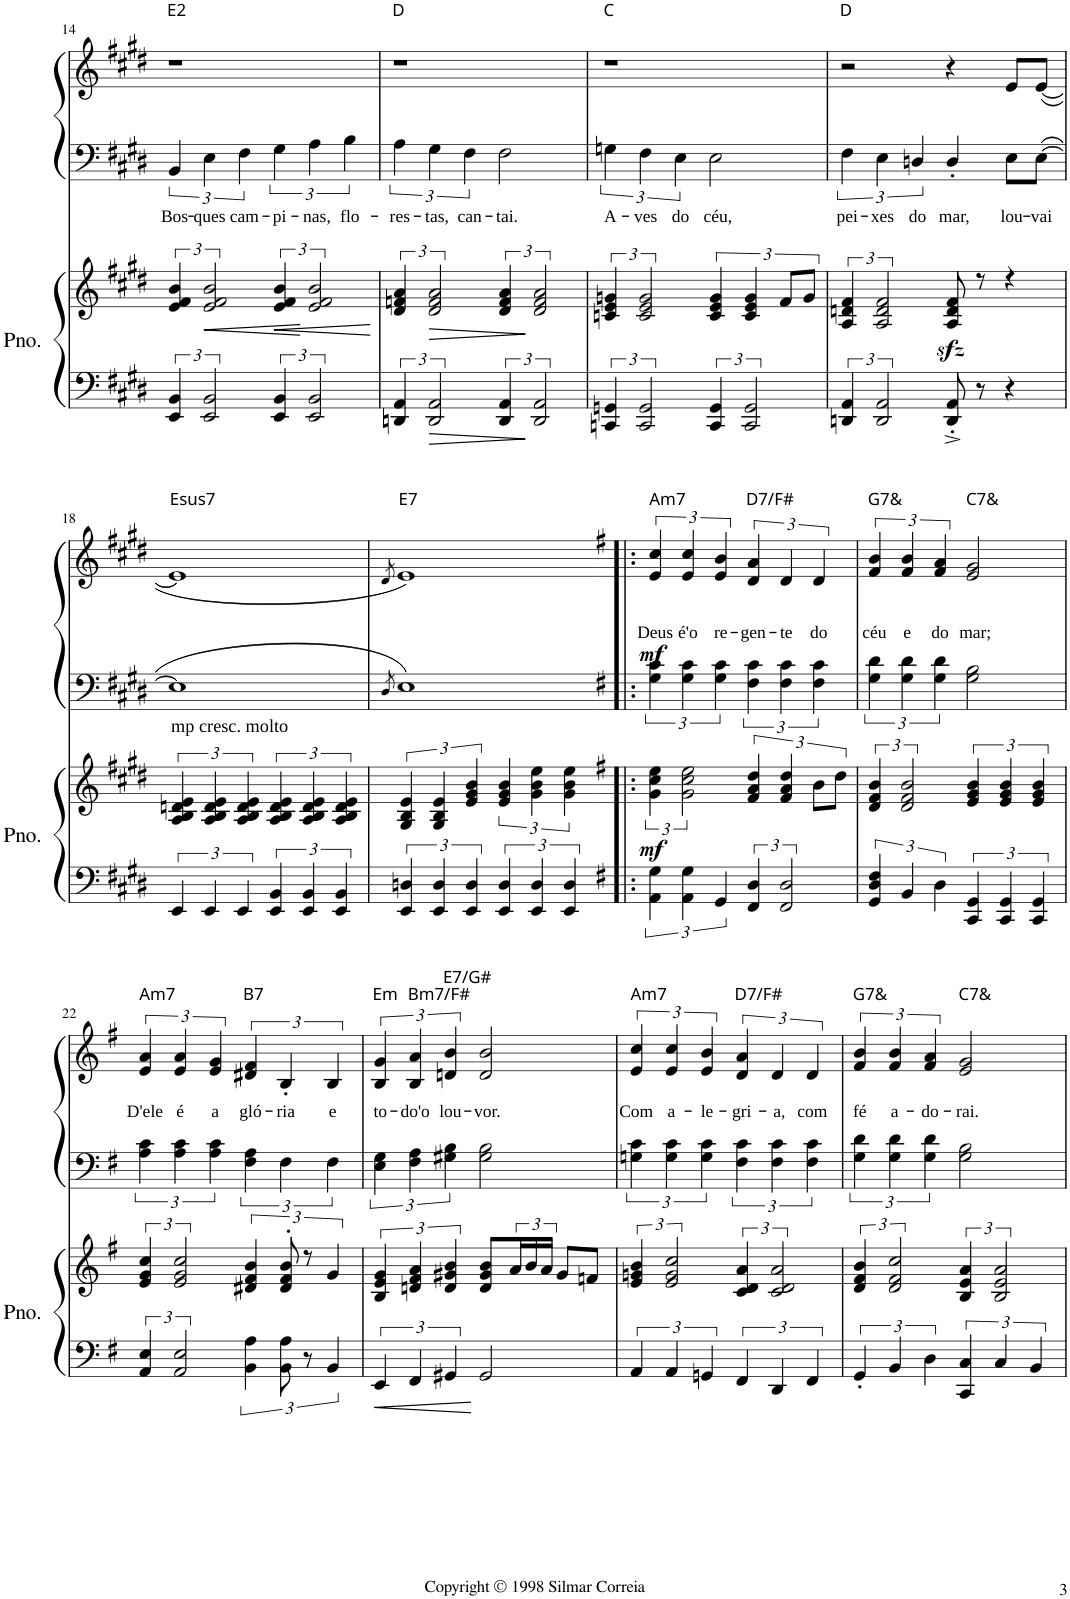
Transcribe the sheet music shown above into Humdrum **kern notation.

**kern	**kern	**dynam	**kern	**text	**kern	**text	**dynam
*part2	*part2	*part2	*part1	*part1	*part1	*part1	*part1
*staff4	*staff3	*staff3/4	*staff2	*staff2	*staff1	*staff1	*staff1/2
*I"Piano	*	*	*I"Choir	*	*	*	*
*I'Pno.	*	*	*I'Choir	*	*	*	*
!!LO:PB:g=z
*clefF4	*clefG2	*	*clefF4	*	*clefG2	*	*
*k[f#c#g#d#]	*k[f#c#g#d#]	*	*k[f#c#g#d#]	*	*k[f#c#g#d#]	*	*
*E:	*E:	*	*E:	*	*E:	*	*
*M4/4	*M4/4	*	*M4/4	*	*M4/4	*	*
*met(c)	*met(c)	*	*met(c)	*	*met(c)	*	*
=14	=14	=14	=14	=14	=14	=14	=14
*	*^	*	*	*	*	*	*
!	!	!	!	!	!	!LO:TX:a:t=E2	!	!
!	!	!	!	!	!LO:LY:b	!	!	!
6EE/ 6BB/	1ryy	6e/ 6f#/ 6b/	.	6BB/	Bos-	1r	.	.
!	!	!	!LO:HP:b	!	!LO:LY:b	!	!	!
3EE/ 3BB/	.	3e/ 3f#/ 3b/	<	6E\	-ques	.	.	.
!	!	!	!	!	!LO:LY:b	!	!	!
.	.	.	.	6F#\	cam-	.	.	.
!	!	!	!LO:HP:b	!	!LO:LY:b	!	!	!
6EE/ 6BB/	.	6e/ 6f#/ 6b/	<	6G#\	-pi-	.	.	.
!	!	!	!	!	!LO:LY:b	!	!	!
3EE/ 3BB/	.	3e/ 3f#/ 3b/	[	6A\	-nas,	.	.	.
!	!	!	!	!	!LO:LY:b	!	!	!
.	.	.	.	6B\	flo-	.	.	.
=15	=15	=15	=15	=15	=15	=15	=15	=15
!	!	!	!	!	!	!LO:TX:a:t=D	!	!
!	!	!	!	!	!LO:LY:b	!	!	!
6DDn/ 6AA/	1ryy	6d#/ 6fn/ 6a/	.	6A\	-res-	1r	.	.
!	!	!	!LO:HP:b	!	!LO:LY:b	!	!	!
3DD/ 3AA/	.	3d#/ 3f/ 3a/	>	6G#\	-tas,	.	.	.
!	!	!	!	!	!LO:LY:b	!	!	!
.	.	.	.	6F#\	can-	.	.	.
!	!	!	!	!	!LO:LY:b	!	!	!
6DD/ 6AA/	.	6d#/ 6f/ 6a/	.	2F#\	-tai.	.	.	.
3DD/ 3AA/	.	3d#/ 3f/ 3a/	] [	.	.	.	.	.
=16	=16	=16	=16	=16	=16	=16	=16	=16
!	!	!	!	!	!	!LO:TX:a:t=C	!	!
!	!	!	!	!	!LO:LY:b	!	!	!
6CCn/ 6GGn/	1ryy	6cn/ 6e/ 6gn/	.	6Gn\	A-	1r	.	.
!	!	!	!	!	!LO:LY:b	!	!	!
3CC/ 3GG/	.	3c/ 3e/ 3g/	.	6F#\	-ves	.	.	.
!	!	!	!	!	!LO:LY:b	!	!	!
.	.	.	.	6E\	do	.	.	.
!	!	!	!	!	!LO:LY:b	!	!	!
6CC/ 6GG/	.	6c/ 6e/ 6g/	.	2E\	céu,	.	.	.
3CC/ 3GG/	.	6c/ 6e/ 6g/	.	.	.	.	.	.
.	.	12f#/L	.	.	.	.	.	.
.	.	12g/J	.	.	.	.	.	.
=17	=17	=17	=17	=17	=17	=17	=17	=17
!	!	!	!	!	!	!LO:TX:a:t=D	!	!
!	!	!	!	!	!LO:LY:b	!	!	!
6DDn/ 6AA/	1ryy	6A/ 6dn/ 6f#/	.	6F#\	pei-	2r	.	.
!	!	!	!	!	!LO:LY:b	!	!	!
3DD/ 3AA/	.	3A/ 3d/ 3f#/	.	6E\	-xes	.	.	.
!	!	!	!	!	!LO:LY:b	!	!	!
.	.	.	.	6Dn/	do	.	.	.
!	!	!	!LO:DY:b	!	!LO:LY:b	!	!	!
8DD/'^ 8AA/'^	.	8A/ 8d/ 8f#/	sfz	4D'/	mar,	4r	.	.
8r	.	8r	.	.	.	.	.	.
!	!	!	!	!	!LO:LY:b	!	!	!
4r	.	4r	.	8E\L	lou-	8e/L	.	.
!	!	!	!	!	!LO:LY:b	!	!	!
.	.	.	.	[8E\J	-vai	([8e/J	.	.
!!LO:LB:g=z
=18	=18	=18	=18	=18	=18	=18	=18	=18
!	!	!	!	!	!	!LO:TX:a:t=Esus7	!	!
!	!LO:TX:a:t=mp cresc. molto	!	!	!	!	!	!	!
6EE/	1ryy	6A/ 6B/ 6dn/ 6e/	.	1E]	.	1e]	.	.
6EE/	.	6A/ 6B/ 6d/ 6e/	.	.	.	.	.	.
6EE/	.	6A/ 6B/ 6d/ 6e/	.	.	.	.	.	.
6EE/ 6BB/	.	6A/ 6B/ 6d/ 6e/	.	.	.	.	.	.
6EE/ 6BB/	.	6A/ 6B/ 6d/ 6e/	.	.	.	.	.	.
6EE/ 6BB/	.	6A/ 6B/ 6d/ 6e/	.	.	.	.	.	.
=19	=19	=19	=19	=19	=19	=19	=19	=19
.	.	.	.	8qD#/	.	8qd#/	.	.
!	!	!	!	!	!	!LO:TX:a:t=E7	!	!
6EE/ 6Dn/	1ryy	6G#/ 6B/ 6e/	.	1E	.	1e)	.	.
6EE/ 6D/	.	6G#/ 6B/ 6e/	.	.	.	.	.	.
6EE/ 6D/	.	6e/ 6g#/ 6b/	.	.	.	.	.	.
6EE/ 6D/	.	6e/ 6g#/ 6b/	.	.	.	.	.	.
6EE/ 6D/	.	6g#\ 6b\ 6ee\	.	.	.	.	.	.
6EE/ 6D/	.	6g#\ 6b\ 6ee\	.	.	.	.	.	.
=20!|:	=20!|:	=20!|:	=20!|:	=20!|:	=20!|:	=20!|:	=20!|:	=20!|:
*k[f#]	*k[f#]	*	*	*k[f#]	*	*k[f#]	*	*
*G:	*G:	*	*	*G:	*	*G:	*	*
!	!	!	!	!	!	!LO:TX:a:t=Am7	!	!
!	!	!	!LO:DY:b	!	!	!	!LO:LY:b	!LO:DY:b
6AA\ 6G\	1ryy	6g\ 6cc\ 6ee\	mf	6G\ 6c\	.	6e/ 6cc/	Deus	mf
!	!	!	!	!	!	!	!LO:LY:b	!
6AA\ 6G\	.	3g\ 3cc\ 3ee\	.	6G\ 6c\	.	6e/ 6cc/	é'o	.
!	!	!	!	!	!	!	!LO:LY:b	!
6GG/	.	.	.	6G\ 6c\	.	6e/ 6b/	re-	.
!	!	!	!	!	!	!LO:TX:a:t=D7/F#	!	!
!	!	!	!	!	!	!	!LO:LY:b	!
6FF#/ 6D/	.	6f#/ 6a/ 6dd/	.	6F#\ 6c\	.	6d/ 6a/	-gen-	.
!	!	!	!	!	!	!	!LO:LY:b	!
3FF#/ 3D/	.	6f#/ 6a/ 6dd/	.	6F#\ 6c\	.	6d/	-te	.
!	!	!	!	!	!	!	!LO:LY:b	!
.	.	12b\L	.	6F#\ 6c\	.	6d/	do	.
.	.	12dd\J	.	.	.	.	.	.
=21	=21	=21	=21	=21	=21	=21	=21	=21
!	!	!	!	!	!	!LO:TX:a:t=G7&	!	!
!	!	!	!	!	!	!	!LO:LY:b	!
6GG/ 6D/ 6F#/	1ryy	6d/ 6f#/ 6b/	.	6G\ 6d\	.	6f#/ 6b/	céu	.
!	!	!	!	!	!	!	!LO:LY:b	!
6BB/	.	3d/ 3f#/ 3b/	.	6G\ 6d\	.	6f#/ 6b/	e	.
!	!	!	!	!	!	!	!LO:LY:b	!
6D\	.	.	.	6G\ 6d\	.	6f#/ 6a/	do	.
!	!	!	!	!	!	!LO:TX:a:t=C7&	!	!
!	!	!	!	!	!	!	!LO:LY:b	!
6CC/ 6GG/	.	6e/ 6g/ 6b/	.	2G\ 2B\	.	2e/ 2g/	mar;	.
6CC/ 6GG/	.	6e/ 6g/ 6b/	.	.	.	.	.	.
6CC/ 6GG/	.	6e/ 6g/ 6b/	.	.	.	.	.	.
!!LO:LB:g=z
=22	=22	=22	=22	=22	=22	=22	=22	=22
!	!	!	!	!	!	!LO:TX:a:t=Am7	!	!
!	!	!	!	!	!	!	!LO:LY:b	!
6AA/ 6E/	1ryy	6e/ 6g/ 6cc/	.	6A\ 6c\	.	6e/ 6a/	D'ele	.
!	!	!	!	!	!	!	!LO:LY:b	!
3AA/ 3E/	.	3e/ 3g/ 3cc/	.	6A\ 6c\	.	6e/ 6a/	é	.
!	!	!	!	!	!	!	!LO:LY:b	!
.	.	.	.	6A\ 6c\	.	6e/ 6g/	a	.
!	!	!	!	!	!	!LO:TX:a:t=B7	!	!
!	!	!	!	!	!	!	!LO:LY:b	!
6BB\ 6A\	.	6d#X/ 6f#/ 6b/	.	6F#\ 6A\	.	6d#X/ 6f#/	gló-	.
!	!	!	!	!	!	!	!LO:LY:b	!
12BB\ 12A\	.	12d#/' 12f#/' 12b/'	.	6F#\	.	6B'/	-ria	.
12r	.	12r	.	.	.	.	.	.
!	!	!	!	!	!	!	!LO:LY:b	!
6BB/	.	6g/	.	6F#\	.	6B/	e	.
=23	=23	=23	=23	=23	=23	=23	=23	=23
!	!	!	!	!	!	!LO:TX:a:t=Em	!	!
!	!	!	!	!	!	!	!LO:LY:b	!
6EE/	1ryy	6B/ 6e/ 6g/	.	6E\ 6G\	.	6B/ 6g/	to-	.
!	!	!	!	!	!	!LO:TX:a:t=Bm7/F#	!	!
!	!	!	!	!	!	!	!LO:LY:b	!
6FF#/	.	6dn/ 6f#/ 6a/	.	6F#\ 6A\	.	6B/ 6a/	-do'o	.
!	!	!	!	!	!	!LO:TX:a:t=E7/G#	!	!
!	!	!	!	!	!	!	!LO:LY:b	!
6GG#X/	.	6d/ 6g#X/ 6b/	.	6G#X\ 6B\	.	6dn/ 6b/	lou-	.
!	!	!	!	!	!	!	!LO:LY:b	!
2GG#/	.	8d/ 8g#/ 8b/L	.	2G#\ 2B\	.	2d/ 2b/	-vor.	.
.	.	24a/L	.	.	.	.	.	.
.	.	24b/	.	.	.	.	.	.
.	.	24a/JJ	.	.	.	.	.	.
.	.	8g#/L	.	.	.	.	.	.
.	.	8fn/J	.	.	.	.	.	.
=24	=24	=24	=24	=24	=24	=24	=24	=24
!	!	!	!	!	!	!LO:TX:a:t=Am7	!	!
!	!	!	!	!	!	!	!LO:LY:b	!
6AA/	1ryy	6e/ 6gn/ 6b/	.	6Gn\ 6c\	.	6e/ 6cc/	Com	.
!	!	!	!	!	!	!	!LO:LY:b	!
6AA/	.	3e/ 3g/ 3cc/	.	6G\ 6c\	.	6e/ 6cc/	a-	.
!	!	!	!	!	!	!	!LO:LY:b	!
6GGn/	.	.	.	6G\ 6c\	.	6e/ 6b/	-le-	.
!	!	!	!	!	!	!LO:TX:a:t=D7/F#	!	!
!	!	!	!	!	!	!	!LO:LY:b	!
6FF#/	.	6c/ 6d/ 6a/	.	6F#\ 6c\	.	6d/ 6a/	-gri-	.
!	!	!	!	!	!	!	!LO:LY:b	!
6DD/	.	3c/ 3d/ 3a/	.	6F#\ 6c\	.	6d/	-a,	.
!	!	!	!	!	!	!	!LO:LY:b	!
6FF#/	.	.	.	6F#\ 6c\	.	6d/	com	.
=25	=25	=25	=25	=25	=25	=25	=25	=25
!	!	!	!	!	!	!LO:TX:a:t=G7&	!	!
!	!	!	!	!	!	!	!LO:LY:b	!
6GG'/	1ryy	6d/ 6f#/ 6b/	.	6G\ 6d\	.	6f#/ 6b/	fé	.
!	!	!	!	!	!	!	!LO:LY:b	!
6BB/	.	3d/ 3f#/ 3cc/	.	6G\ 6d\	.	6f#/ 6b/	a-	.
!	!	!	!	!	!	!	!LO:LY:b	!
6D\	.	.	.	6G\ 6d\	.	6f#/ 6a/	-do-	.
!	!	!	!	!	!	!LO:TX:a:t=C7&	!	!
!	!	!	!	!	!	!	!LO:LY:b	!
6CC/ 6C/	.	6B/ 6e/ 6a/	.	2G\ 2B\	.	2e/ 2g/	-rai.	.
6C/	.	3B/ 3e/ 3a/	.	.	.	.	.	.
6BB/	.	.	.	.	.	.	.	.
*	*v	*v	*	*	*	*	*	*
=	=	=	=	=	=	=	=
*-	*-	*-	*-	*-	*-	*-	*-
